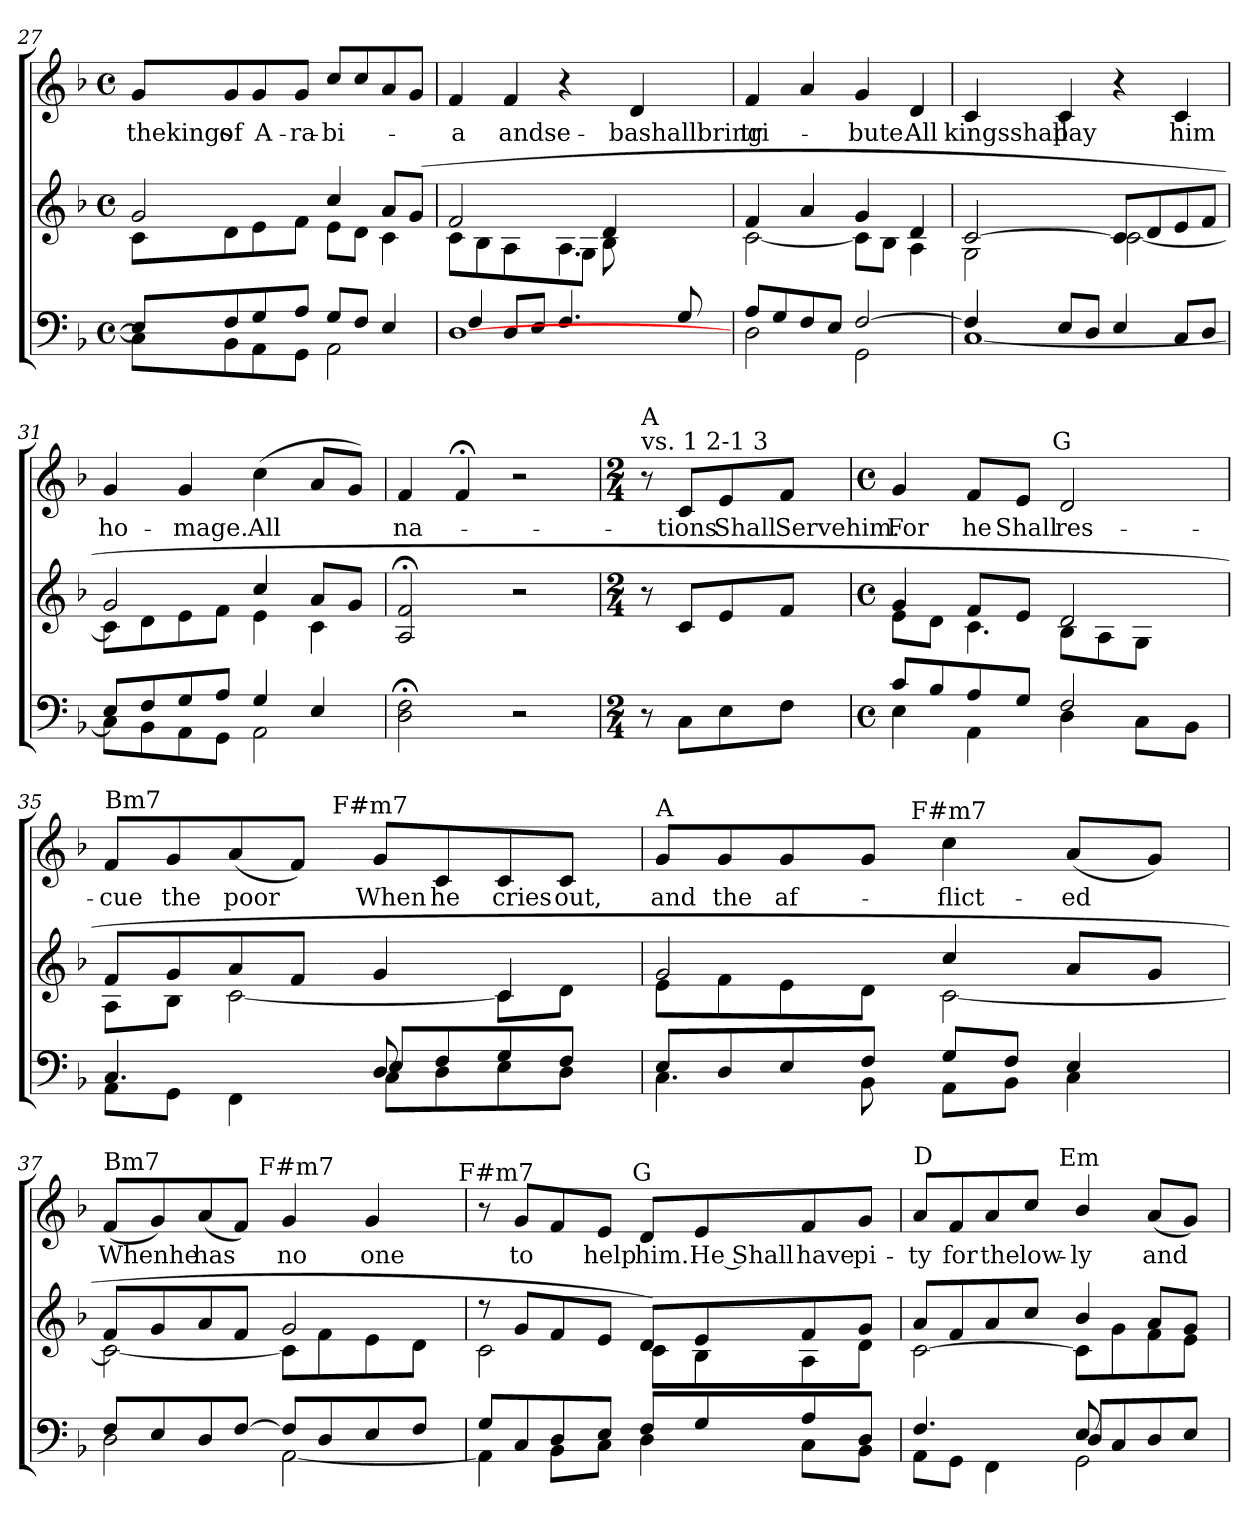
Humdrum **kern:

**kern	**kern	**kern	**text
*part2	*part2	*part1	*part1
*staff3	*staff2	*staff1	*staff1
*clefF4	*clefG2	*clefG2	*
*k[b-]	*k[b-]	*k[b-]	*
*F:	*F:	*F:	*
*M4/4	*M4/4	*M4/4	*
*met(c)	*met(c)	*met(c)	*
=27	=27	=27	=27
*^	*^	*	*
!	!	!	!	!	!LO:LY:b
8E/L]	8C\L]	2g/	8c\L	8g/L	thekings
!	!	!	!	!	!LO:LY:b
8F/	8BB-\	.	8d\	8g/	of
!	!	!	!	!	!LO:LY:b
8G/	8AA\	.	8e\	8g/	A-
!	!	!	!	!	!LO:LY:b
8A/J	8GG\J	.	8f\J	8g/J	-ra-
!	!	!	!	!	!LO:LY:b
8G/L	2AA\	4cc/	8e\L	8cc/L	-bi-
8F/J	.	.	8d\J	8cc/	.
4E/	.	8a/L	(<4c\	8a/	.
.	.	(8g/J	.	8g/J	.
!!LO:PB:g=z
=28	=28	=28	=28	=28	=28
*	*	*	*^	*	*
!	!	!	!	!	!	!LO:LY:b
[<1D	4F/	2f/	8c\L	2ryy	4f/	-a
.	.	.	8B-\	.	.	.
!	!	!	!	!	!	!LO:LY:b
.	8D/L	.	8A\	.	4f/	andse-
.	8E/J	.	8ryy	.	.	.
.	4.F/	4.A\	8G\J	8ryy	4r	.
.	.	.	4d/	8B-\	.	.
!	!	!	!	!	!	!LO:LY:b
.	.	.	.	8ryy	4d/	-bashallbring
.	8G/	8ryy	8ryy	8ryy	.	.
=29	=29	=29	=29	=29	=29	=29
!	!	!	!	!	!	!LO:LY:b
*	*	*	*v	*v	*	*
8A/L	2D\	4f/	[<2c\	4f/	tri-
8G/	.	.	.	.	.
8F/	.	4a/	.	4a/	.
8E/J	.	.	.	.	.
!	!	!	!	!	!LO:LY:b
[>2F/	2GG\	4g/	8c\L]	4g/	-bute.
.	.	.	8B-\J	.	.
!	!	!	!	!	!LO:LY:b
.	.	4d/	4A\	4d/	All
=30	=30	=30	=30	=30	=30
!	!	!	!	!	!LO:LY:b
4F/]	[<1C	[>2c/	2G\	4c/	kingsshall
!	!	!	!	!	!LO:LY:b
8E/L	.	.	.	4c/	pay
8D/J	.	.	.	.	.
4E/	.	8c/L]	[<2c\	4r	.
.	.	8d/	.	.	.
!	!	!	!	!	!LO:LY:b
8C/L	.	8e/	.	4c/	him
8D/J	.	8f/J	.	.	.
=31	=31	=31	=31	=31	=31
!	!	!	!	!	!LO:LY:b
8E/L	8C\L]	2g/	8c\L]	4g/	ho-
8F/	8BB-\	.	8d\	.	.
!	!	!	!	!	!LO:LY:b
8G/	8AA\	.	8e\	4g/	-mage.
8A/J	8GG\J	.	8f\J	.	.
!	!	!	!	!	!LO:LY:b
4G/	2AA\	4cc/	4e\	(>4cc\	All
4E/	.	8a/L	4c\	8a/L	.
.	.	8g/J	.	8g/J)	.
*v	*v	*	*	*	*
*	*v	*v	*	*
=32	=32	=32	=32
!	!	!	!LO:LY:b
2D\;< 2F\;<	2A/; 2f/;	4f/	na-
.	.	4f;/	.
2r	2r	2r	.
!!LO:LB:g=z
=33	=33	=33	=33
*M2/4	*M2/4	*M2/4	*
!	!	!LO:TX:a:t=vs. 1 2-1 3	!
!	!	!LO:TX:a:t=A	!
8r	8r	8r	.
!	!	!	!LO:LY:b
8C\L	8c/L	8c/L	-tions
!	!	!	!LO:LY:b
8E\	8e/	8e/	Shall
!	!	!	!LO:LY:b
8F\J	8f/J	8f/J	Servehim.
=34	=34	=34	=34
*M4/4	*M4/4	*M4/4	*
*met(c)	*met(c)	*met(c)	*
*^	*^	*	*
*	*	*	*^	*	*
!	!	!	!	!	!LO:TX:a:t=F#m7	!
!	!	!	!	!	!	!LO:LY:b
*	*	*	*	*	*^	*
4E\	8c/L	8e\L	4g/	2ryy	4g/	3ryy	For
.	8B-/	8d\J	.	.	.	.	.
!	!	!	!	!	!	!	!LO:LY:b
4AA\	8A/	4.c\	8f/L	.	8f/L	.	he
.	.	.	.	.	.	12...ryy	.
!	!	!	!	!	!	!	!LO:LY:b
.	8G/J	.	8e/J	.	8e/J	.	Shall
!	!	!	!	!	!	!LO:TX:a:t=G	!
.	.	.	.	.	.	3ryy	.
!	!	!	!	!	!	!	!LO:LY:b
2F/	4D\	.	2d/	8B-\L	2d/	.	res-
.	.	4.ryy	.	8A\	.	.	.
.	8C\L	.	.	8G\J	.	.	.
.	.	.	.	.	.	6ryy	.
.	8BB-\J	.	.	8ryy	.	.	.
.	.	.	.	.	.	96ryy	.
=35	=35	=35	=35	=35	=35	=35	=35
*^	*^	*	*	*	*	*	*
!	!	!	!	!	!	!	!LO:TX:a:t=Bm7	!	!
!	!	!	!	!	!	!	!	!	!LO:LY:b
*	*	*	*	*	*v	*v	*	*	*
8AA\L	4.C/	2ryy	2ryy	8f/L	8A\L	8f/L	4..ryy	-cue
!	!	!	!	!	!	!	!	!LO:LY:b
8GG\J	.	.	.	8g/	8B-\J	8g/	.	the
!	!	!	!	!	!	!	!	!LO:LY:b
4FF\	.	.	.	8a/	[<2c\	(<8a/	.	poor
.	2ryy	.	.	8f/J	.	8f/J)	.	.
!	!	!	!	!	!	!	!LO:TX:a:t=F#m7	!
.	.	.	.	.	.	.	2ryy	.
!	!	!	!	!	!	!	!	!LO:LY:b
8D/	.	8E/L	8C\L	4g/	.	8g/L	.	When
!	!	!	!	!	!	!	!	!LO:LY:b
4.ryy	.	8F/	8D\	.	.	8c/	.	he
!	!	!	!	!	!	!	!	!LO:LY:b
.	.	8G/	8E\	8c\L	4c/]	8c/	.	cries
!	!	!	!	!	!	!	!	!LO:LY:b
.	8ryy	8F/J	8D\J	8d\J	.	8c/J	.	out,
.	.	.	.	.	.	.	16ryy	.
!!LO:LB:g=z	!!
=36	=36	=36	=36	=36	=36	=36	=36	=36
!	!	!	!	!	!	!LO:TX:a:t=A	!	!
!	!	!	!	!	!	!	!	!LO:LY:b
*	*v	*v	*v	*	*	*	*	*
8E/L	4.C\	2g/	8e\L	8g/L	3ryy	and
!	!	!	!	!	!	!LO:LY:b
8D/	.	.	8f\	8g/	.	the
!	!	!	!	!	!	!LO:LY:b
8E/	.	.	8e\	8g/	.	af-
.	.	.	.	.	12.ryy	.
8F/J	8BB-\	.	8d\J	8g/J	.	.
!	!	!	!	!	!LO:TX:a:t=F#m7	!
.	.	.	.	.	3ryy	.
!	!	!	!	!	!	!LO:LY:b
8G/L	8AA\L	4cc/	[<2c\	4cc\	.	-flict-
8F/J	8BB-\J	.	.	.	.	.
!	!	!	!	!	!	!LO:LY:b
4E/	4C\	8a/L	.	(<8a/L	.	-ed
.	.	.	.	.	6ryy	.
.	.	8g/J	.	8g/J)	.	.
.	.	.	.	.	24ryy	.
=37	=37	=37	=37	=37	=37	=37
!	!	!	!	!LO:TX:a:t=Bm7	!	!
!	!	!	!	!	!	!LO:LY:b
*	*	*	*	*	*^	*
8F/L	2D\	8f/L	2c\_	(<8f/L	4..ryy	3%2ryy	Whenhe
8E/	.	8g/	.	8g/)	.	.	.
!	!	!	!	!	!	!	!LO:LY:b
8D/	.	8a/	.	(<8a/	.	.	has
[>8F/J	.	8f/J	.	8f/J)	.	.	.
!	!	!	!	!	!LO:TX:a:t=F#m7	!	!
.	.	.	.	.	2ryy	.	.
!	!	!	!	!	!	!	!LO:LY:b
8F/L]	[<2AA\	2g/	8c\L]	4g/	.	.	no
8D/	.	.	8f\	.	.	.	.
.	.	.	.	.	.	6ryy	.
!	!	!	!	!	!	!	!LO:LY:b
8E/	.	.	8e\	4g/	.	.	one
.	.	.	.	.	.	12...ryy	.
8F/J	.	.	8d\J	.	.	.	.
.	.	.	.	.	16ryy	.	.
!	!	!	!	!	!	!LO:TX:a:t=F#m7	!
.	.	.	.	.	.	96ryy	.
*	*	*	*	*	*v	*v	*
=38	=38	=38	=38	=38	=38	=38
8G/L	4AA\]	8rdd	2c\	8r	3ryy	.
!	!	!	!	!	!	!LO:LY:b:rj
8C/	.	8g/L	.	8g/L	.	to
8D/	8BB-\L	8f/	.	8f/	.	.
.	.	.	.	.	12...ryy	.
!	!	!	!	!	!	!LO:LY:b
8E/J	8C\J	8e/J	.	8e/J	.	help
!	!	!	!	!	!LO:TX:a:t=G	!
.	.	.	.	.	3ryy	.
!	!	!	!	!	!	!LO:LY:b
8F/L	4D\	8d/L)	8c\L	8d/L	.	him.
!	!	!	!	!	!	!LO:LY:b
8G/	.	8e/	8B-\	8e/	.	He Shall
!	!	!	!	!	!	!LO:LY:b
8A/	8C\L	8f/	8A\	8f/	.	have
.	.	.	.	.	6ryy	.
!	!	!	!	!	!	!LO:LY:b
8D/J	8BB-\J	8g/J	8d\J	8g/J	.	pi-
.	.	.	.	.	96ryy	.
!!LO:LB:g=z	!!
=39	=39	=39	=39	=39	=39	=39
*^	*^	*	*	*	*	*
!	!	!	!	!	!	!LO:TX:a:t=D	!	!
!	!	!	!	!	!	!	!	!LO:LY:b
8AA\L	4.F/	2ryy	2ryy	[<2c\	8a/L	8a/L	4...ryy	-ty
!	!	!	!	!	!	!	!	!LO:LY:b:rj
8GG\J	.	.	.	.	8f/	8f/	.	for
!	!	!	!	!	!	!	!	!LO:LY:b
4FF\	.	.	.	.	8a/	8a/	.	the
!	!	!	!	!	!	!	!	!LO:LY:b
.	2ryy	.	.	.	8cc/J	8cc/J	.	low-
!	!	!	!	!	!	!	!LO:TX:a:t=Em	!
.	.	.	.	.	.	.	2ryy	.
!	!	!	!	!	!	!	!	!LO:LY:b
8E/	.	2GG\	8D/L	8c\L]	4b-/	4b-/	.	-ly
4.ryy	.	.	8C/	8g\	.	.	.	.
!	!	!	!	!	!	!	!	!LO:LY:b
.	.	.	8D/	8f\	8a/L	(<8a/L	.	and
.	8ryy	.	8E/J	8e\J	8g/J	8g/J)	.	.
.	.	.	.	.	.	.	32ryy	.
*v	*v	*v	*v	*	*	*v	*v	*
*	*v	*v	*	*
=	=	=	=
*-	*-	*-	*-
